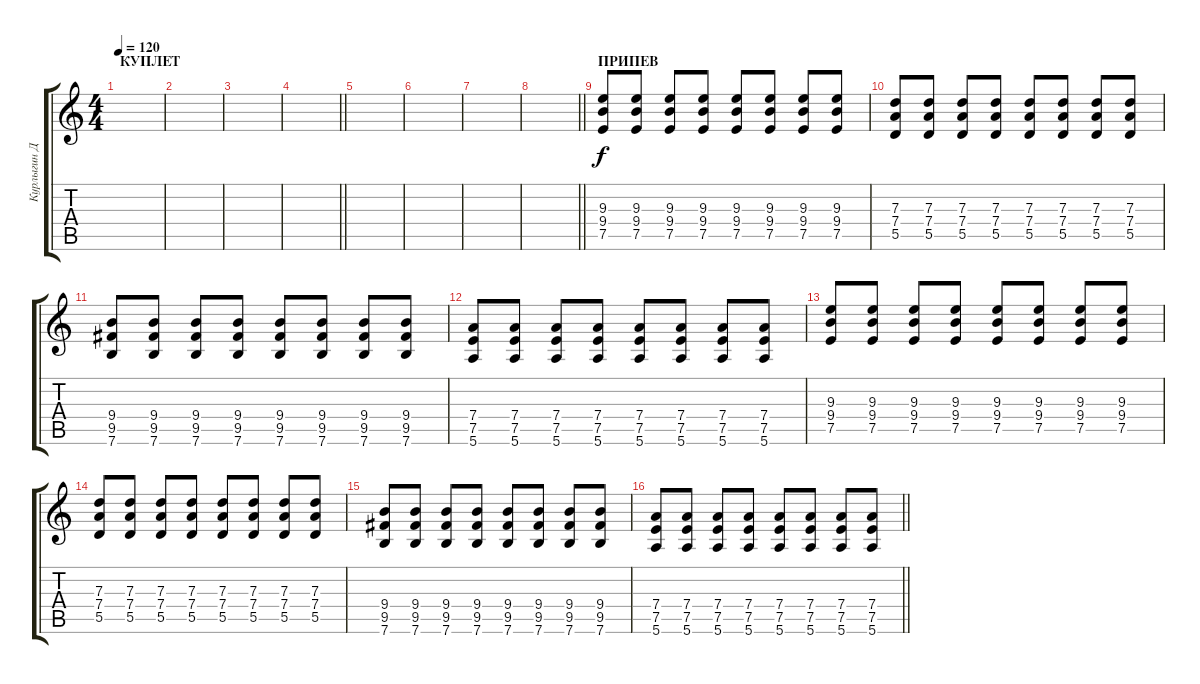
\track ("Курлыгин Дмитрий" "Курлыгин Д") {instrument distortionguitar}
\staff {score tabs}
\tuning (E4 B3 G3 D3 A2 E2) {hide}
\ts (4 4)
\section ("" "КУПЛЕТ")
\tempo 120
\clef g2
\ks c
|
|
|
\barLineRight lightlight
|
|
|
|
\barLineRight lightlight
|
\section ("" "ПРИПЕВ")
(9.3 9.4 7.5).8 (9.3 9.4 7.5).8 (9.3 9.4 7.5).8 (9.3 9.4 7.5).8 (9.3 9.4 7.5).8 (9.3 9.4 7.5).8 (9.3 9.4 7.5).8 (9.3 9.4 7.5).8 |
(7.3 7.4 5.5).8 (7.3 7.4 5.5).8 (7.3 7.4 5.5).8 (7.3 7.4 5.5).8 (7.3 7.4 5.5).8 (7.3 7.4 5.5).8 (7.3 7.4 5.5).8 (7.3 7.4 5.5).8 |
(9.4 9.5 7.6).8 (9.4 9.5 7.6).8 (9.4 9.5 7.6).8 (9.4 9.5 7.6).8 (9.4 9.5 7.6).8 (9.4 9.5 7.6).8 (9.4 9.5 7.6).8 (9.4 9.5 7.6).8 |
(7.4 7.5 5.6).8 (7.4 7.5 5.6).8 (7.4 7.5 5.6).8 (7.4 7.5 5.6).8 (7.4 7.5 5.6).8 (7.4 7.5 5.6).8 (7.4 7.5 5.6).8 (7.4 7.5 5.6).8 |
(9.3 9.4 7.5).8 (9.3 9.4 7.5).8 (9.3 9.4 7.5).8 (9.3 9.4 7.5).8 (9.3 9.4 7.5).8 (9.3 9.4 7.5).8 (9.3 9.4 7.5).8 (9.3 9.4 7.5).8 |
(7.3 7.4 5.5).8 (7.3 7.4 5.5).8 (7.3 7.4 5.5).8 (7.3 7.4 5.5).8 (7.3 7.4 5.5).8 (7.3 7.4 5.5).8 (7.3 7.4 5.5).8 (7.3 7.4 5.5).8 |
(9.4 9.5 7.6).8 (9.4 9.5 7.6).8 (9.4 9.5 7.6).8 (9.4 9.5 7.6).8 (9.4 9.5 7.6).8 (9.4 9.5 7.6).8 (9.4 9.5 7.6).8 (9.4 9.5 7.6).8 |
\barLineRight lightlight
(7.4 7.5 5.6).8 (7.4 7.5 5.6).8 (7.4 7.5 5.6).8 (7.4 7.5 5.6).8 (7.4 7.5 5.6).8 (7.4 7.5 5.6).8 (7.4 7.5 5.6).8 (7.4 7.5 5.6).8
